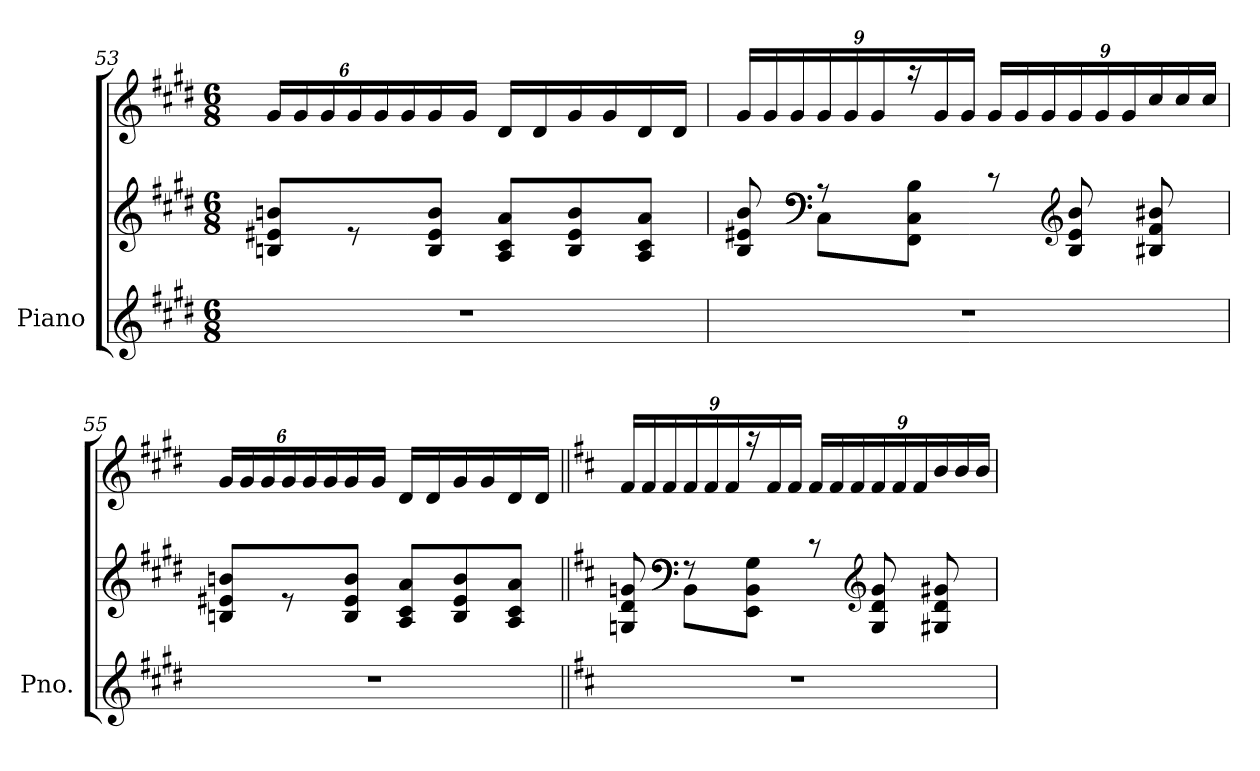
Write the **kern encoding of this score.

**kern	**kern	**kern
*part1	*part1	*part1
*staff3	*staff2	*staff1
*I"Piano	*	*
*I'Pno.	*	*
*clefG2	*clefG2	*clefG2
*k[f#c#g#d#]	*k[f#c#g#d#]	*k[f#c#g#d#]
*E:	*E:	*E:
*M6/8	*M6/8	*M6/8
*	*	*Xbrackettup
=53	=53	=53
2.r	8Bn/ 8e#X/ 8bn/L	24g#/LL
.	.	24g#/
.	.	24g#/
.	8r	24g#/
.	.	24g#/
.	.	24g#/
.	8B/ 8e#/ 8b/J	16g#/
.	.	16g#/JJ
.	8A/ 8c#/ 8a/L	16d#/LL
.	.	16d#/
.	8B/ 8e#/ 8b/	16g#/
.	.	16g#/
.	8A/ 8c#/ 8a/J	16d#/
.	.	16d#/JJ
!!LO:LB:g=z
=54	=54	=54
*	*^	*^
2.r	8B/ 8e#X/ 8b/L	8ryy	24g#/LL	4ryy
.	.	.	24g#/	.
.	.	.	24g#/	.
*	*clefF4	*	*	*
.	8r	8C#\L	24g#/	.
.	.	.	24g#/	.
.	.	.	24g#/	.
*	*	*	*brackettup	*
.	8ryy	8FF#\ 8C#\ 8B\J	24raa	8e#\ 8b\J
.	.	.	24g#/	.
.	.	.	24g#/JJ	.
*	*	*	*Xbrackettup	*
.	8rc	4.ryy	24g#/LL	4.ryy
.	.	.	24g#/	.
.	.	.	24g#/	.
*	*clefG2	*	*	*
.	8B/ 8e#/ 8b/L	.	24g#/	.
.	.	.	24g#/	.
.	.	.	24g#/	.
.	8B#X/ 8f#/ 8b#X/J	.	24cc#/	.
.	.	.	24cc#/	.
.	.	.	24cc#/JJ	.
*	*v	*v	*	*
*	*	*v	*v
=55	=55	=55
2.r	8Bn/ 8e#X/ 8bn/L	24g#/LL
.	.	24g#/
.	.	24g#/
.	8r	24g#/
.	.	24g#/
.	.	24g#/
.	8B/ 8e#/ 8b/J	16g#/
.	.	16g#/JJ
.	8A/ 8c#/ 8a/L	16d#/LL
.	.	16d#/
.	8B/ 8e#/ 8b/	16g#/
.	.	16g#/
.	8A/ 8c#/ 8a/J	16d#/
.	.	16d#/JJ
!!LO:LB:g=z
=56||	=56||	=56||
*k[f#c#]	*k[f#c#]	*k[f#c#]
*D:	*D:	*D:
*	*^	*^
2.r	8Gn/ 8d/ 8gn/L	8ryy	24f#/LL	4ryy
.	.	.	24f#/	.
.	.	.	24f#/	.
*	*clefF4	*	*	*
.	8r	8BB\L	24f#/	.
.	.	.	24f#/	.
.	.	.	24f#/	.
*	*	*	*brackettup	*
.	8ryy	8EE\ 8BB\ 8G\J	24raa	8f#\ 8b\J
.	.	.	24f#/	.
.	.	.	24f#/JJ	.
*	*	*	*Xbrackettup	*
.	8rc	4.ryy	24f#/LL	4.ryy
.	.	.	24f#/	.
.	.	.	24f#/	.
*	*clefG2	*	*	*
.	8G/ 8d/ 8g/L	.	24f#/	.
.	.	.	24f#/	.
.	.	.	24f#/	.
.	8G#X/ 8d/ 8g#X/J	.	24b/	.
.	.	.	24b/	.
.	.	.	24b/JJ	.
*	*v	*v	*	*
*	*	*v	*v
=	=	=
*-	*-	*-
